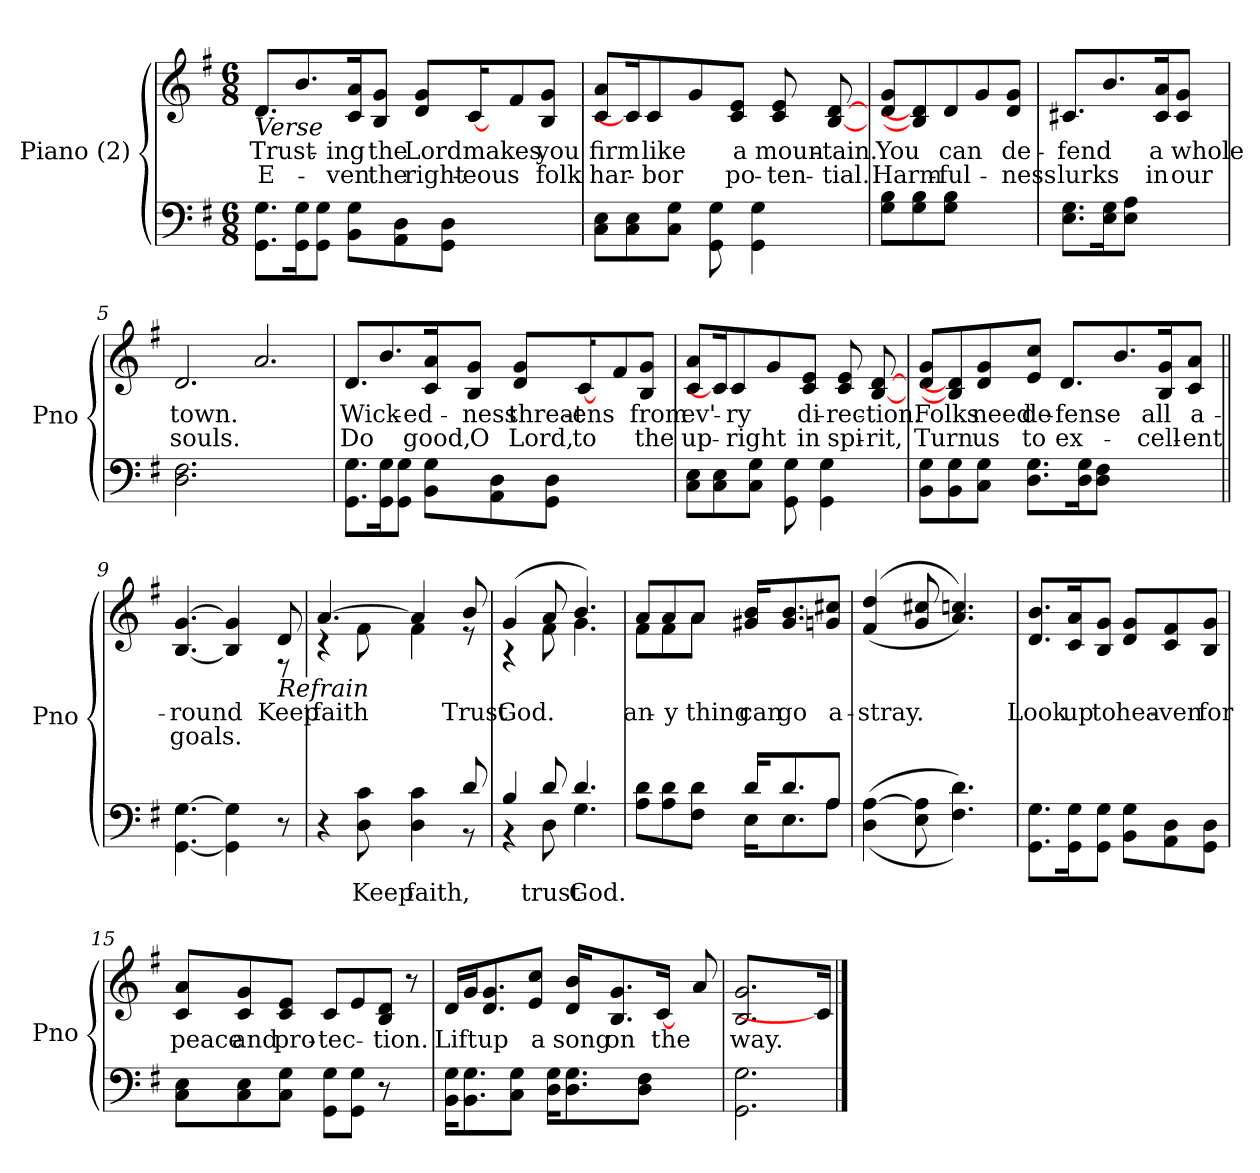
**kern	**text	**kern	**text	**text
*part2	*part2	*part1	*part1	*part1
*staff2	*staff2	*staff1	*staff1	*staff1
*I"Piano (2)	*	*I"Piano (2)	*	*
*I'Pno	*	*I'Pno	*	*
*clefF4	*	*clefG2	*	*
*k[f#]	*	*k[f#]	*	*
*M6/8	*	*M6/8	*	*
=1	=1	=1	=1	=1
!	!	!LO:TX:b:i:t=Verse	!	!
!	!	!	!LO:LY:b	!LO:LY:b
8.GG\ 8.G\L	.	8.d/L	Trust-	E-
16GG\ 16G\K	.	8.b/	.	.
8GG\ 8G\J	.	.	.	.
!	!	!	!LO:LY:b	!LO:LY:b
8BB\ 8G\L	.	16c/ 16a/K	-ing	-ven
!	!	!	!LO:LY:b	!LO:LY:b
.	.	8B/ 8g/J	the	the
8AA\ 8D\	.	.	.	.
!	!	!	!LO:LY:b	!LO:LY:b
.	.	8d/ 8g/L	Lord	right-
8GG\ 8D\J	.	.	.	.
!	!	!	!LO:LY:b	!LO:LY:b
.	.	[16c/	makes	-eous
4ryy	.	16ryy	.	.
.	.	8f#/	.	.
!	!	!	!LO:LY:b	!LO:LY:b
.	.	8B/ 8g/J	you	folk
16ryy	.	.	.	.
=2	=2	=2	=2	=2
!	!	!	!LO:LY:b	!LO:LY:b
8C\ 8E\L	.	8c/ 8a/L	firm	har-
8C\ 8E\	.	16c/]	.	.
!	!	!	!LO:LY:b	!LO:LY:b
.	.	8c/	like	-bor
8C\ 8G\J	.	.	.	.
.	.	8g/	.	.
8GG\ 8G\	.	.	.	.
!	!	!	!LO:LY:b	!LO:LY:b
.	.	8c/ 8e/J	a	po-
4GG\ 4G\	.	.	.	.
!	!	!	!LO:LY:b	!LO:LY:b
.	.	8c/ 8e/	moun-	-ten-
!	!	!	!LO:LY:b	!LO:LY:b
.	.	[8B/ [8d/	-tain.	-tial.
16ryy	.	.	.	.
=3	=3	=3	=3	=3
!	!	!	!LO:LY:b	!LO:LY:b
8G\ 8B\L	.	8d/ 8g/L	You	Harm-
8G\ 8B\	.	8B/] 8d/]	.	.
!	!	!	!LO:LY:b	!LO:LY:b
8G\ 8B\J	.	8d/	can	-ful-
4ryy	.	8g/	.	.
!	!	!	!LO:LY:b	!LO:LY:b
.	.	8d/ 8g/J	de-	-ness
!!LO:LB:g=z
=4	=4	=4	=4	=4
!	!	!	!LO:LY:b	!LO:LY:b
8.E\ 8.G\L	.	8.c#X/L	-fend	lurks
16E\ 16G\K	.	8.b/	.	.
8E\ 8A\J	.	.	.	.
!	!	!	!LO:LY:b	!LO:LY:b
8.ryy	.	16c#/ 16a/K	a	in
!	!	!	!LO:LY:b	!LO:LY:b
.	.	8c#/ 8g/J	whole	our
=5	=5	=5	=5	=5
!	!	!	!LO:LY:b	!LO:LY:b
2.D\ 2.F#\	.	2.d/	town.	souls.
2.ryy	.	2.a/	.	.
=6	=6	=6	=6	=6
!	!	!	!LO:LY:b	!LO:LY:b
8.GG\ 8.G\L	.	8.d/L	Wick-	Do
16GG\ 16G\K	.	8.b/	.	.
8GG\ 8G\J	.	.	.	.
!	!	!	!LO:LY:b	!LO:LY:b
8BB\ 8G\L	.	16c/ 16a/K	-ed-	good,
!	!	!	!LO:LY:b	!LO:LY:b
.	.	8B/ 8g/J	-ness	O
8AA\ 8D\	.	.	.	.
!	!	!	!LO:LY:b	!LO:LY:b
.	.	8d/ 8g/L	threat-	Lord,
8GG\ 8D\J	.	.	.	.
!	!	!	!LO:LY:b	!LO:LY:b
.	.	[16c/	-ens	to
4ryy	.	16ryy	.	.
.	.	8f#/	.	.
!	!	!	!LO:LY:b	!LO:LY:b
.	.	8B/ 8g/J	from	the
16ryy	.	.	.	.
=7	=7	=7	=7	=7
!	!	!	!LO:LY:b	!LO:LY:b
8C\ 8E\L	.	8c/ 8a/L	ev'-	up-
8C\ 8E\	.	16c/]	.	.
!	!	!	!LO:LY:b	!LO:LY:b
.	.	8c/	-ry	-right
8C\ 8G\J	.	.	.	.
.	.	8g/	.	.
8GG\ 8G\	.	.	.	.
!	!	!	!LO:LY:b	!LO:LY:b
.	.	8c/ 8e/J	di-	in
4GG\ 4G\	.	.	.	.
!	!	!	!LO:LY:b	!LO:LY:b
.	.	8c/ 8e/	-rec-	spi-
!	!	!	!LO:LY:b	!LO:LY:b
.	.	[8B/ [8d/	-tion.	-rit,
16ryy	.	.	.	.
!!LO:LB:g=z
=8	=8	=8	=8	=8
!	!	!	!LO:LY:b	!LO:LY:b
8BB\ 8G\L	.	8d/ 8g/L	Folks	Turn
8BB\ 8G\	.	8B/] 8d/]	.	.
!	!	!	!LO:LY:b	!LO:LY:b
8C\ 8G\J	.	8d/ 8g/	need	us
!	!	!	!LO:LY:b	!LO:LY:b
8.D\ 8.G\L	.	8e/ 8cc/J	de-	to
!	!	!	!LO:LY:b	!LO:LY:b
.	.	8.d/L	-fense	ex-
16D\ 16G\K	.	.	.	.
8D\ 8F#\J	.	.	.	.
.	.	8.b/	.	.
4ryy	.	.	.	.
!	!	!	!LO:LY:b	!LO:LY:b
.	.	16B/ 16g/K	all	-cell-
!	!	!	!LO:LY:b	!LO:LY:b
.	.	8c/ 8a/J	a-	-ent
16ryy	.	.	.	.
=9||	=9||	=9||	=9||	=9||
*^	*	*	*	*
!	!	!	!	!LO:LY:b	!LO:LY:b
*	*	*	*^	*	*
[4.GG\ [4.G\	4.ryy	.	[4.B/ [4.g/	4.ryy	-round	goals.
4GG\] 4G\]	8ryy	.	4B/] 4g/]	8ryy	.	.
.	8ryy	.	.	8ryy	.	.
!	!	!	!LO:TX:b:i:t=Refrain	!	!	!
!	!	!	!	!	!LO:LY:b	!
8r	8ryy	.	8d/	8r	Keep	.
=10	=10	=10	=10	=10	=10	=10
!	!	!	!	!	!LO:LY:b	!
4r	4.ryy	.	[4.a/	4r	faith	.
!	!	!LO:LY:b	!	!	!	!
8D\ 8c\	.	Keep	.	8f#\	.	.
!	!	!LO:LY:b	!	!	!	!
4D\ 4c\	8ryy	faith,	4a/]	4f#\	.	.
.	8ryy	.	.	.	.	.
!	!	!	!	!	!LO:LY:b	!
8d/	8r	.	8b/	8r	Trust	.
=11	=11	=11	=11	=11	=11	=11
!	!	!	!	!	!LO:LY:b	!
4B/	4r	.	(>4g/	4r	God.	.
!	!	!LO:LY:b	!	!	!	!
8d/	8D\	trust	8a/	8f#\	.	.
!	!	!LO:LY:b	!	!	!	!
4.d/	4.G\	God.	4.b/)	4.g\	.	.
!!LO:LB:g=z	!!
=12	=12	=12	=12	=12	=12	=12
!	!	!	!	!	!LO:LY:b	!
8A\ 8d\L	4.ryy	.	8a/L	8f#\L	an-	.
!	!	!	!	!	!LO:LY:b	!
8A\ 8d\	.	.	8a/	8f#\	-y	.
!	!	!	!	!	!LO:LY:b	!
8F#\ 8d\J	.	.	8a/J	8a\J	thing	.
!	!	!	!	!	!LO:LY:b	!
16d/KL	16E\KL	.	16g#X/ 16b/KL	8ryy	can	.
!	!	!	!	!	!LO:LY:b	!
8.d/	8.E\	.	8.g#/ 8.b/	.	go	.
.	.	.	.	8ryy	.	.
!	!	!	!	!	!LO:LY:b	!
8A/J	8A\J	.	8gn/ 8cc#X/J	8ryy	a-	.
=13	=13	=13	=13	=13	=13	=13
!	!	!	!	!	!LO:LY:b	!
*	*	*	*v	*v	*	*
(<(<4D\ [4A\	8ryy	.	(<(<4f#/ 4dd/	-stray.	.
.	8ryy	.	.	.	.
8E\ 8A\]	4.ryy	.	8g/ 8cc#X/	.	.
4.F#\ 4.d\))	.	.	4.a/ 4.ccn/))	.	.
.	8ryy	.	.	.	.
=14	=14	=14	=14	=14	=14
!	!	!	!	!LO:LY:b	!
*v	*v	*	*	*	*
8.GG\ 8.G\L	.	8.d/ 8.b/L	Look	.
!	!	!	!LO:LY:b	!
16GG\ 16G\K	.	16c/ 16a/K	up	.
!	!	!	!LO:LY:b	!
8GG\ 8G\J	.	8B/ 8g/J	to	.
!	!	!	!LO:LY:b	!
8BB\ 8G\L	.	8d/ 8g/L	hea-	.
!	!	!	!LO:LY:b	!
8AA\ 8D\	.	8c/ 8f#/	-ven	.
!	!	!	!LO:LY:b	!
8GG\ 8D\J	.	8B/ 8g/J	for	.
!!LO:LB:g=z
=15	=15	=15	=15	=15
!	!	!	!LO:LY:b	!
8C\ 8E\L	.	8c/ 8a/L	peace	.
!	!	!	!LO:LY:b	!
8C\ 8E\	.	8c/ 8g/	and	.
!	!	!	!LO:LY:b	!
8C\ 8G\J	.	8c/ 8e/J	pro-	.
!	!	!	!LO:LY:b	!
8GG\ 8G\L	.	8c/L	-tec-	.
8GG\ 8G\J	.	8e/	.	.
!	!	!	!LO:LY:b	!
8r	.	8B/ 8d/J	-tion.	.
8ryy	.	8r	.	.
=16	=16	=16	=16	=16
!	!	!	!LO:LY:b	!
16BB\ 16G\KL	.	16d/KL	Lift	.
8.BB\ 8.G\	.	16g/	.	.
!	!	!	!LO:LY:b	!
.	.	8.d/ 8.g/	up	.
8C\ 8G\J	.	.	.	.
!	!	!	!LO:LY:b	!
.	.	8e/ 8cc/J	a	.
16D\ 16G\KL	.	.	.	.
!	!	!	!LO:LY:b	!
8.D\ 8.G\	.	16d/ 16b/KL	song	.
!	!	!	!LO:LY:b	!
.	.	8.B/ 8.g/	on	.
8D\ 8F#\J	.	.	.	.
!	!	!	!LO:LY:b	!
.	.	[16c/J	the	.
8.ryy	.	16ryy	.	.
.	.	8a/	.	.
=17	=17	=17	=17	=17
!	!	!	!LO:LY:b	!
2.GG\ 2.G\	.	2.B/ 2.g/	way.	.
16ryy	.	16c/J]	.	.
==	==	==	==	==
*-	*-	*-	*-	*-
